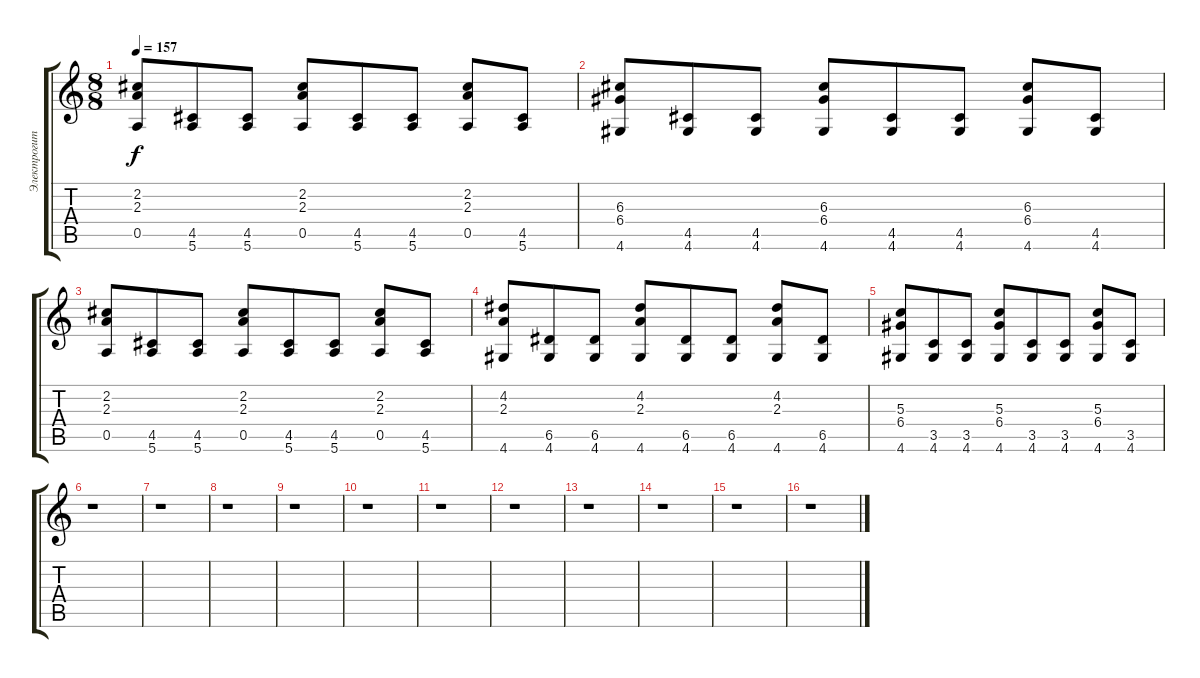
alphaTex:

\track ("Электрогитара" "Электрогит") {instrument distortionguitar}
\staff {score tabs}
\tuning (E4 B3 G3 D3 A2 E2) {hide}
\ts (8 8)
\tempo 157
\clef g2
\ks c
(2.2 2.3 0.5).8{dy f} (4.5 5.6).8 (4.5 5.6).8 (2.2 2.3 0.5).8 (4.5 5.6).8 (4.5 5.6).8 (2.2 2.3 0.5).8 (4.5 5.6).8 |
(6.3 6.4 4.6).8 (4.5 4.6).8 (4.5 4.6).8 (6.3 6.4 4.6).8 (4.5 4.6).8 (4.5 4.6).8 (6.3 6.4 4.6).8 (4.5 4.6).8 |
(2.2 2.3 0.5).8 (4.5 5.6).8 (4.5 5.6).8 (2.2 2.3 0.5).8 (4.5 5.6).8 (4.5 5.6).8 (2.2 2.3 0.5).8 (4.5 5.6).8 |
(4.2 2.3 4.6).8 (6.5 4.6).8 (6.5 4.6).8 (4.2 2.3 4.6).8 (6.5 4.6).8 (6.5 4.6).8 (4.2 2.3 4.6).8 (6.5 4.6).8 |
(5.3 6.4 4.6).8 (3.5 4.6).8 (3.5 4.6).8 (5.3 6.4 4.6).8 (3.5 4.6).8 (3.5 4.6).8 (5.3 6.4 4.6).8 (3.5 4.6).8 |
r.1 |
r.1 |
r.1 |
r.1 |
r.1 |
r.1 |
r.1 |
r.1 |
r.1 |
r.1 |
r.1
